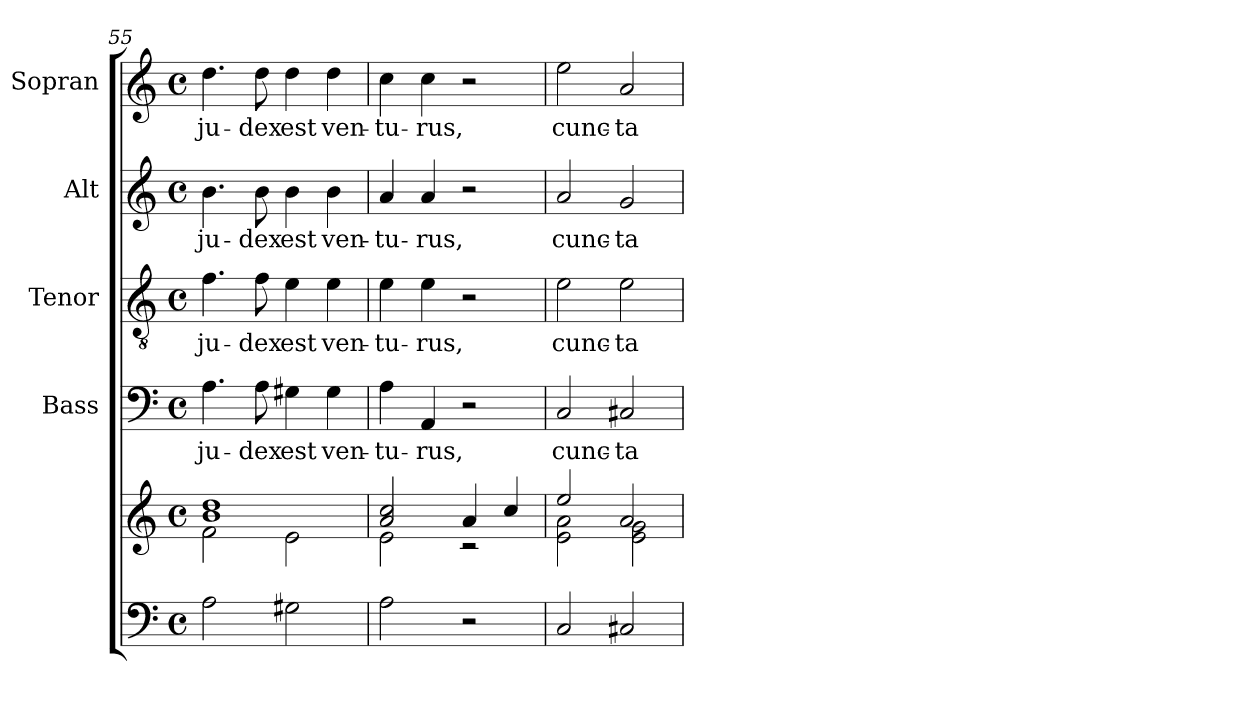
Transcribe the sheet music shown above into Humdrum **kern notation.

**kern	**kern	**kern	**text	**kern	**text	**kern	**text	**kern	**text
*part5	*part5	*part4	*part4	*part3	*part3	*part2	*part2	*part1	*part1
*staff6	*staff5	*staff4	*staff4	*staff3	*staff3	*staff2	*staff2	*staff1	*staff1
*	*	*I"Bass	*	*I"Tenor	*	*I"Alt	*	*I"Sopran	*
*	*	*I'B.	*	*I'T.	*	*I'A.	*	*I'S.	*
*clefF4	*clefG2	*clefF4	*	*clefGv2	*	*clefG2	*	*clefG2	*
*k[]	*k[]	*k[]	*	*k[]	*	*k[]	*	*k[]	*
*C:	*C:	*C:	*	*C:	*	*C:	*	*C:	*
*M4/4	*M4/4	*M4/4	*	*M4/4	*	*M4/4	*	*M4/4	*
*met(c)	*met(c)	*met(c)	*	*met(c)	*	*met(c)	*	*met(c)	*
=55	=55	=55	=55	=55	=55	=55	=55	=55	=55
*	*^	*	*	*	*	*	*	*	*
!	!	!	!	!LO:LY:b	!	!LO:LY:b	!	!LO:LY:b	!	!LO:LY:b
2A\	1b 1dd	2f\	4.A\	ju-	4.f\	ju-	4.b\	ju-	4.dd\	ju-
!	!	!	!	!LO:LY:b	!	!LO:LY:b	!	!LO:LY:b	!	!LO:LY:b
.	.	.	8A\	-dex	8f\	-dex	8b\	-dex	8dd\	-dex
!	!	!	!	!LO:LY:b	!	!LO:LY:b	!	!LO:LY:b	!	!LO:LY:b
2G#X\	.	2e\	4G#X\	est	4e\	est	4b\	est	4dd\	est
!	!	!	!	!LO:LY:b	!	!LO:LY:b	!	!LO:LY:b	!	!LO:LY:b
.	.	.	4G#\	ven-	4e\	ven-	4b\	ven-	4dd\	ven-
!!LO:LB:g=z
=56	=56	=56	=56	=56	=56	=56	=56	=56	=56	=56
!	!	!	!	!LO:LY:b	!	!LO:LY:b	!	!LO:LY:b	!	!LO:LY:b
2A\	2a/ 2cc/	2e\	4A\	-tu-	4e\	-tu-	4a/	-tu-	4cc\	-tu-
!	!	!	!	!LO:LY:b	!	!LO:LY:b	!	!LO:LY:b	!	!LO:LY:b
.	.	.	4AA/	-rus,	4e\	-rus,	4a/	-rus,	4cc\	-rus,
2r	4a/	2rc	2r	.	2r	.	2r	.	2r	.
.	4cc/	.	.	.	.	.	.	.	.	.
=57	=57	=57	=57	=57	=57	=57	=57	=57	=57	=57
!	!	!	!	!LO:LY:b	!	!LO:LY:b	!	!LO:LY:b	!	!LO:LY:b
2C/	2ee/	2e\ 2a\	2C/	cunc-	2e\	cunc-	2a/	cunc-	2ee\	cunc-
!	!	!	!	!LO:LY:b	!	!LO:LY:b	!	!LO:LY:b	!	!LO:LY:b
2C#X/	2a/	2e\ 2g\	2C#X/	-ta	2e\	-ta	2g/	-ta	2a/	-ta
*	*v	*v	*	*	*	*	*	*	*	*
=	=	=	=	=	=	=	=	=	=
*-	*-	*-	*-	*-	*-	*-	*-	*-	*-
